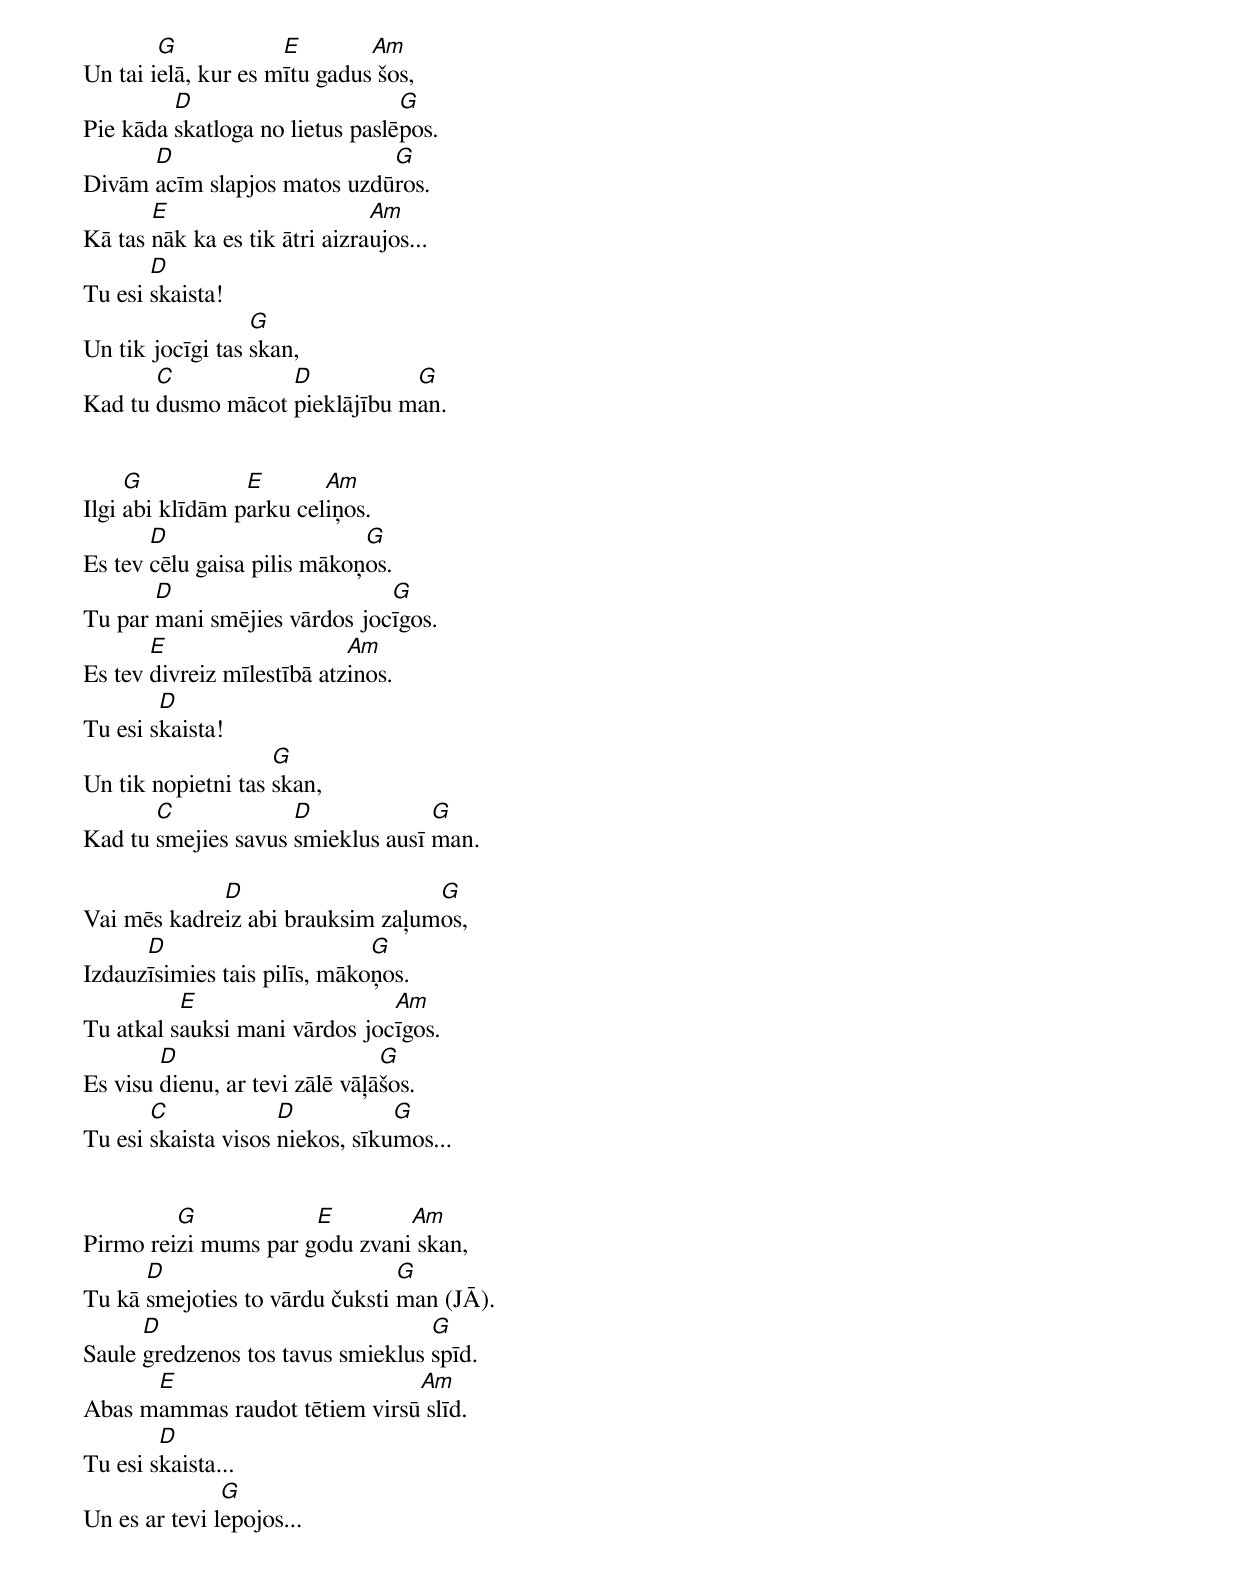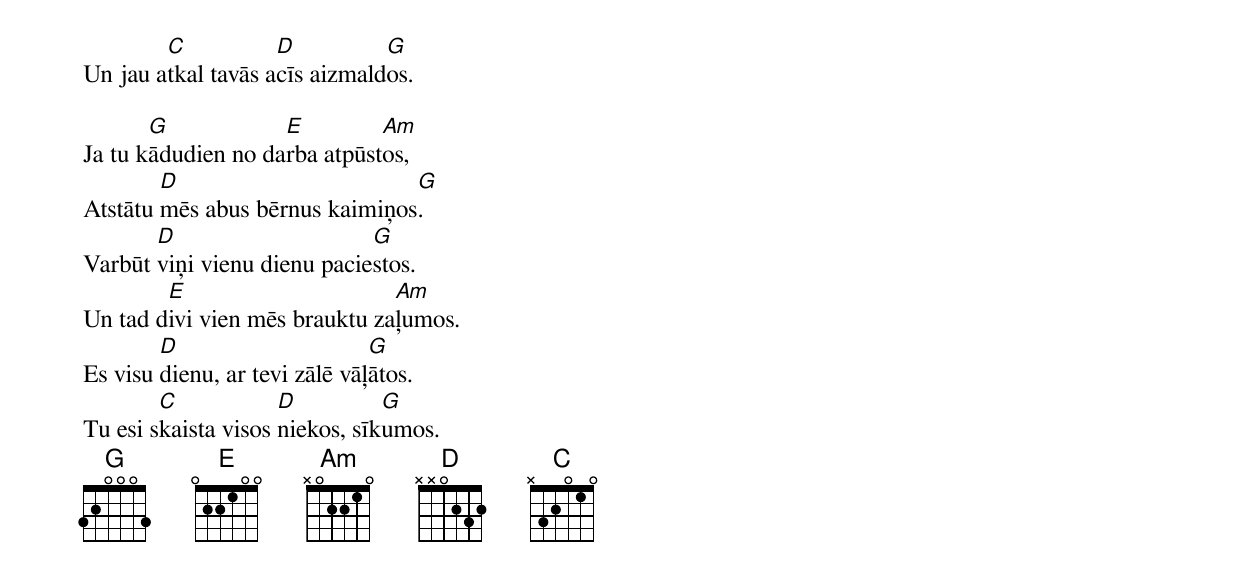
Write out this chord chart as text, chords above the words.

        G            E        Am
Un tai ielā, kur es mītu gadus šos,
         D                       G
Pie kāda skatloga no lietus paslēpos.
      D                      G
Divām acīm slapjos matos uzdūros.
       E                       Am
Kā tas nāk ka es tik ātri aizraujos...
       D
Tu esi skaista!
                  G
Un tik jocīgi tas skan,
       C           D           G
Kad tu dusmo mācot pieklājību man.


     G           E       Am
Ilgi abi klīdām parku celiņos.
       D                     G
Es tev cēlu gaisa pilis mākoņos.
       D                      G
Tu par mani smējies vārdos jocīgos.
       E                    Am
Es tev divreiz mīlestībā atzinos.
        D
Tu esi skaista!
                    G
Un tik nopietni tas skan,
       C             D             G
Kad tu smejies savus smieklus ausī man.

             D                    G
Vai mēs kadreiz abi brauksim zaļumos,
      D                       G
Izdauzīsimies tais pilīs, mākoņos.
          E                    Am
Tu atkal sauksi mani vārdos jocīgos.
        D                       G
Es visu dienu, ar tevi zālē vāļāšos.
       C             D           G
Tu esi skaista visos niekos, sīkumos...


         G            E        Am
Pirmo reizi mums par godu zvani skan,
      D                         G
Tu kā smejoties to vārdu čuksti man (JĀ).
      D                            G
Saule gredzenos tos tavus smieklus spīd.
      E                        Am
Abas mammas raudot tētiem virsū slīd.
        D
Tu esi skaista...
               G
Un es ar tevi lepojos...
        C           D          G
Un jau atkal tavās acīs aizmaldos.

       G            E         Am
Ja tu kādudien no darba atpūstos,
	D                       G
Atstātu mēs abus bērnus kaimiņos.
       D                     G
Varbūt viņi vienu dienu paciestos.
        E                      Am
Un tad divi vien mēs brauktu zaļumos.
        D                      G
Es visu dienu, ar tevi zālē vāļātos.
        C            D          G
Tu esi skaista visos niekos, sīkumos.
